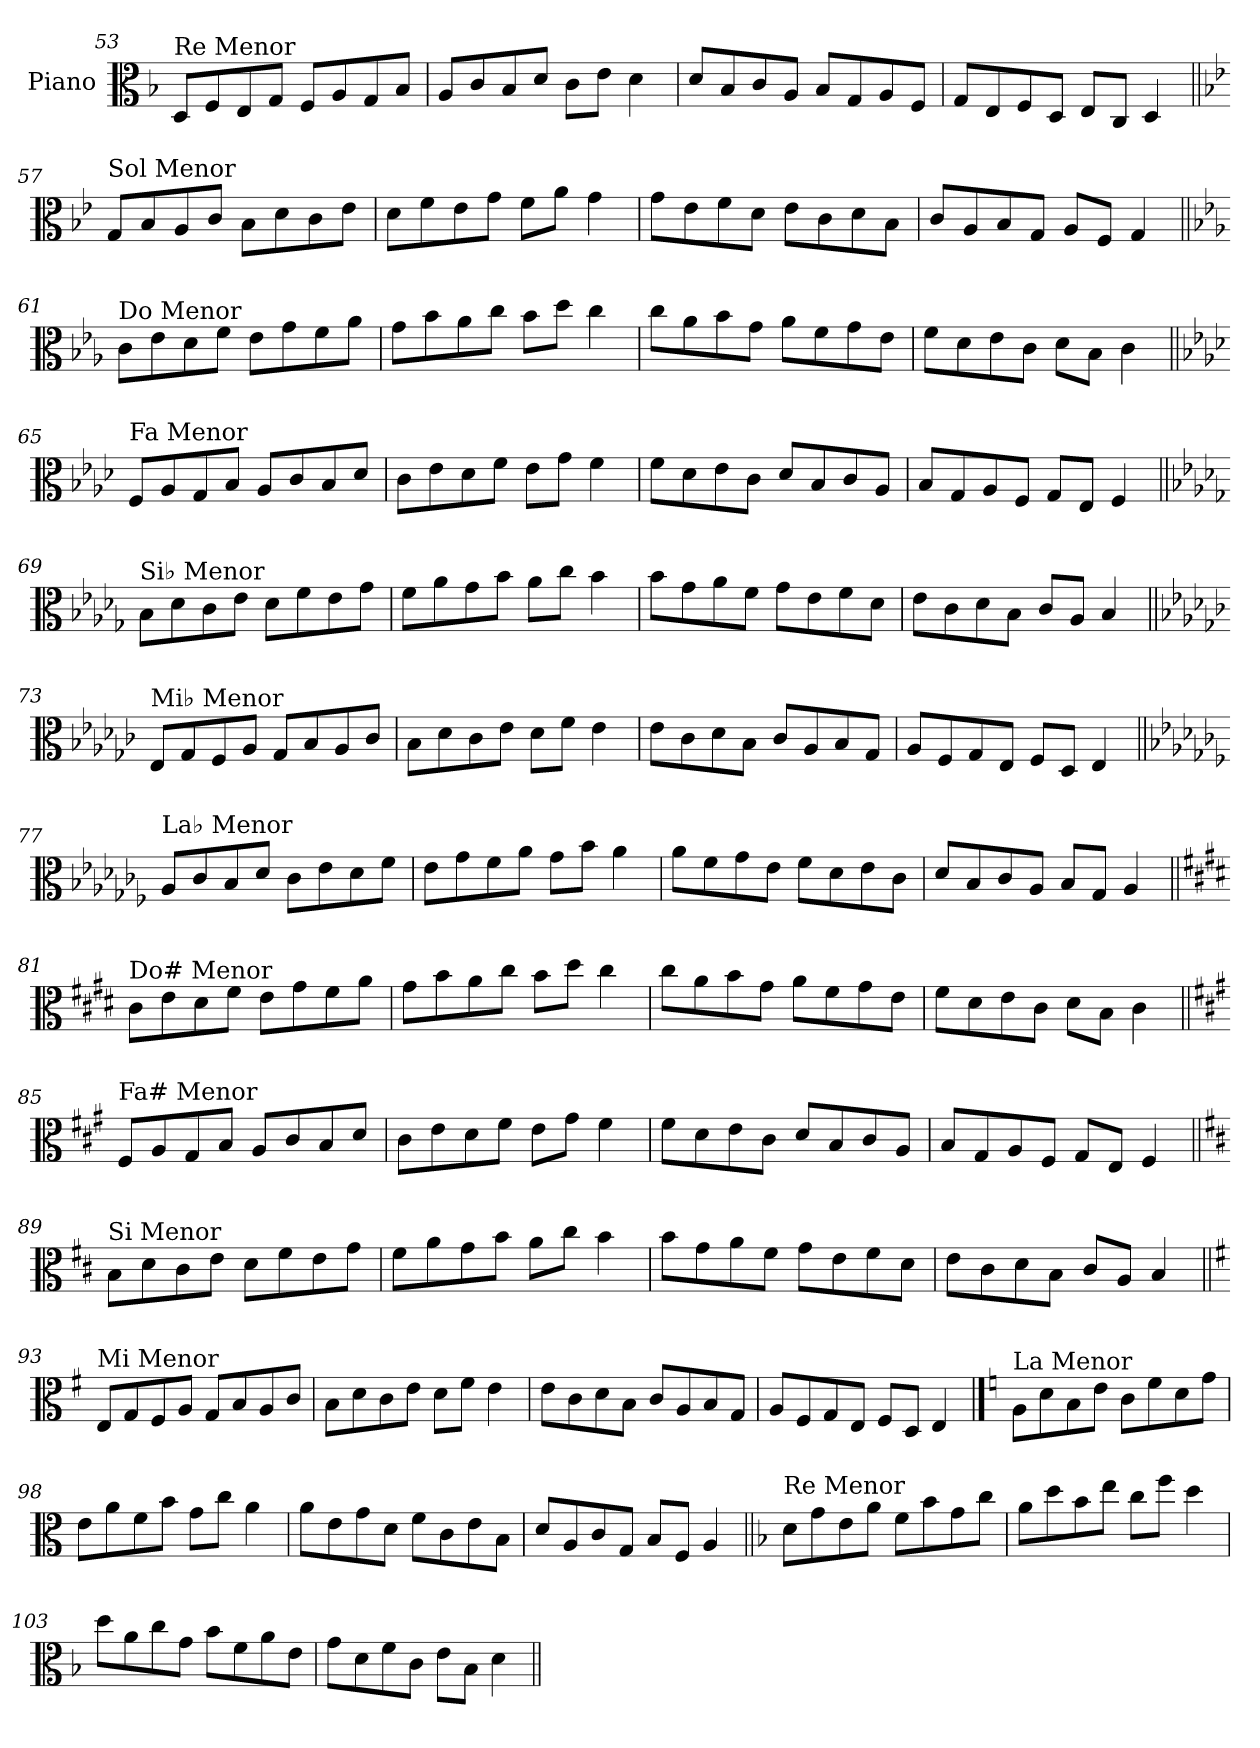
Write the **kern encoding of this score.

**kern
*part1
*staff1
*I"Piano
*I'Pno.
!!LO:LB:g=z
*clefC3
*k[b-]
=53
!LO:TX:a:t=Re Menor
8D/L
8F/
8E/
8G/J
8F/L
8A/
8G/
8B-/J
=54
8A/L
8c/
8B-/
8d/J
8c\L
8e\J
4d\
=55
8d/L
8B-/
8c/
8A/J
8B-/L
8G/
8A/
8F/J
=56
8G/L
8E/
8F/
8D/J
8E/L
8C/J
4D/
!!LO:LB:g=z
=57||
*k[b-e-]
!LO:TX:a:t=Sol Menor
8G/L
8B-/
8A/
8c/J
8B-\L
8d\
8c\
8e-\J
=58
8d\L
8f\
8e-\
8g\J
8f\L
8a\J
4g\
=59
8g\L
8e-\
8f\
8d\J
8e-\L
8c\
8d\
8B-\J
=60
8c/L
8A/
8B-/
8G/J
8A/L
8F/J
4G/
!!LO:LB:g=z
=61||
*k[b-e-a-]
!LO:TX:a:t=Do Menor
8c\L
8e-\
8d\
8f\J
8e-\L
8g\
8f\
8a-\J
=62
8g\L
8b-\
8a-\
8cc\J
8b-\L
8dd\J
4cc\
=63
8cc\L
8a-\
8b-\
8g\J
8a-\L
8f\
8g\
8e-\J
=64
8f\L
8d\
8e-\
8c\J
8d\L
8B-\J
4c\
!!LO:LB:g=z
=65||
*k[b-e-a-d-]
!LO:TX:a:t=Fa Menor
8F/L
8A-/
8G/
8B-/J
8A-/L
8c/
8B-/
8d-/J
=66
8c\L
8e-\
8d-\
8f\J
8e-\L
8g\J
4f\
=67
8f\L
8d-\
8e-\
8c\J
8d-/L
8B-/
8c/
8A-/J
=68
8B-/L
8G/
8A-/
8F/J
8G/L
8E-/J
4F/
!!LO:LB:g=z
=69||
*k[b-e-a-d-g-]
!LO:TX:a:t=Si♭ Menor
8B-\L
8d-\
8c\
8e-\J
8d-\L
8f\
8e-\
8g-\J
=70
8f\L
8a-\
8g-\
8b-\J
8a-\L
8cc\J
4b-\
=71
8b-\L
8g-\
8a-\
8f\J
8g-\L
8e-\
8f\
8d-\J
=72
8e-\L
8c\
8d-\
8B-\J
8c/L
8A-/J
4B-/
!!LO:LB:g=z
=73||
*k[b-e-a-d-g-c-]
!LO:TX:a:t=Mi♭ Menor
8E-/L
8G-/
8F/
8A-/J
8G-/L
8B-/
8A-/
8c-/J
=74
8B-\L
8d-\
8c-\
8e-\J
8d-\L
8f\J
4e-\
=75
8e-\L
8c-\
8d-\
8B-\J
8c-/L
8A-/
8B-/
8G-/J
=76
8A-/L
8F/
8G-/
8E-/J
8F/L
8D-/J
4E-/
!!LO:LB:g=z
=77||
*k[b-e-a-d-g-c-f-]
!LO:TX:a:t=La♭ Menor
8A-/L
8c-/
8B-/
8d-/J
8c-\L
8e-\
8d-\
8f-\J
=78
8e-\L
8g-\
8f-\
8a-\J
8g-\L
8b-\J
4a-\
=79
8a-\L
8f-\
8g-\
8e-\J
8f-\L
8d-\
8e-\
8c-\J
=80
8d-/L
8B-/
8c-/
8A-/J
8B-/L
8G-/J
4A-/
!!LO:LB:g=z
=81||
*k[f#c#g#d#]
!LO:TX:a:t=Do# Menor
8c#\L
8e\
8d#\
8f#\J
8e\L
8g#\
8f#\
8a\J
=82
8g#\L
8b\
8a\
8cc#\J
8b\L
8dd#\J
4cc#\
=83
8cc#\L
8a\
8b\
8g#\J
8a\L
8f#\
8g#\
8e\J
=84
8f#\L
8d#\
8e\
8c#\J
8d#\L
8B\J
4c#\
!!LO:LB:g=z
=85||
*k[f#c#g#]
!LO:TX:a:t=Fa# Menor
8F#/L
8A/
8G#/
8B/J
8A/L
8c#/
8B/
8d/J
=86
8c#\L
8e\
8d\
8f#\J
8e\L
8g#\J
4f#\
=87
8f#\L
8d\
8e\
8c#\J
8d/L
8B/
8c#/
8A/J
=88
8B/L
8G#/
8A/
8F#/J
8G#/L
8E/J
4F#/
!!LO:LB:g=z
=89||
*k[f#c#]
!LO:TX:a:t=Si Menor
8B\L
8d\
8c#\
8e\J
8d\L
8f#\
8e\
8g\J
=90
8f#\L
8a\
8g\
8b\J
8a\L
8cc#\J
4b\
=91
8b\L
8g\
8a\
8f#\J
8g\L
8e\
8f#\
8d\J
=92
8e\L
8c#\
8d\
8B\J
8c#/L
8A/J
4B/
!!LO:LB:g=z
=93||
*k[f#]
!LO:TX:a:t=Mi Menor
8E/L
8G/
8F#/
8A/J
8G/L
8B/
8A/
8c/J
=94
8B\L
8d\
8c\
8e\J
8d\L
8f#\J
4e\
=95
8e\L
8c\
8d\
8B\J
8c/L
8A/
8B/
8G/J
=96
8A/L
8F#/
8G/
8E/J
8F#/L
8D/J
4E/
!!LO:PB:g=z
==97
*k[]
!LO:TX:a:t=La Menor
8A\L
8d\
8B\
8e\J
8c\L
8f\
8d\
8g\J
=98
8e\L
8a\
8f\
8b\J
8g\L
8cc\J
4a\
=99
8a\L
8e\
8g\
8d\J
8f\L
8c\
8e\
8B\J
=100
8d/L
8A/
8c/
8G/J
8B/L
8F/J
4A/
!!LO:LB:g=z
=101||
*k[b-]
!LO:TX:a:t=Re Menor
8d\L
8g\
8e\
8a\J
8f\L
8b-\
8g\
8cc\J
=102
8a\L
8dd\
8b-\
8ee\J
8cc\L
8ff\J
4dd\
=103
8dd\L
8a\
8cc\
8g\J
8b-\L
8f\
8a\
8e\J
=104
8g\L
8d\
8f\
8c\J
8e\L
8B-\J
4d\
=||
*-
